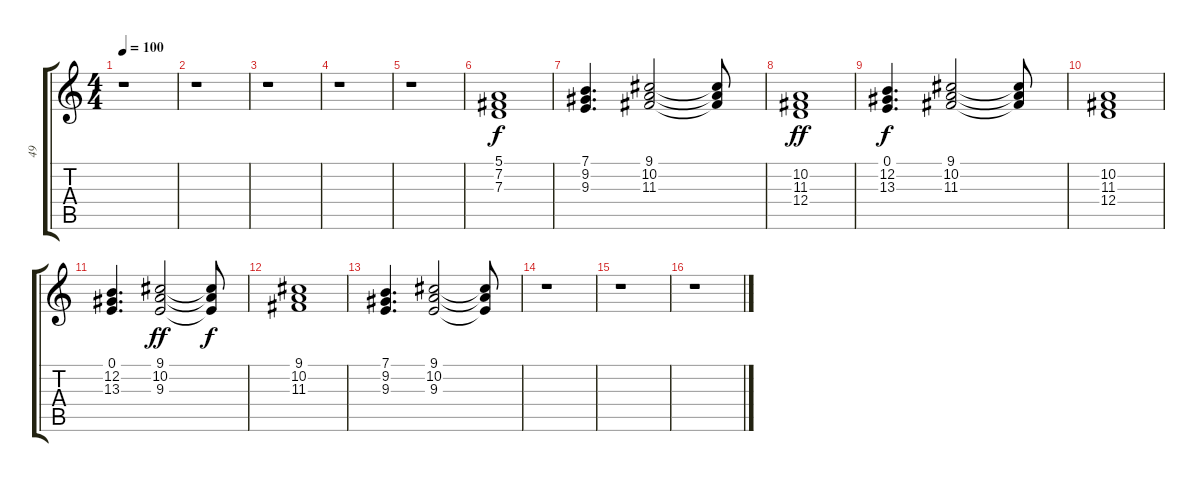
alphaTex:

\track ("49" "49") {instrument stringensemble1}
\staff {score tabs}
\tuning (E4 B3 G3 D3 A2 E2) {hide}
\ts (4 4)
\tempo 100
\clef g2
\ks c
r.1{dy f} |
r.1 |
r.1 |
r.1 |
r.1 |
(5.1 7.2 7.3).1{txt ""} |
(7.1 9.2 9.3).4{d} (9.1 10.2 11.3).2 (9.1{t} 10.2{t} 11.3{t}).8 |
(10.2 11.3 12.4).1{dy ff} |
(0.1 12.2 13.3).4{d dy f} (9.1 10.2 11.3).2 (9.1{t} 10.2{t} 11.3{t}).8 |
(10.2 11.3 12.4).1 |
(0.1 12.2 13.3).4{d} (9.1 10.2 9.3).2{dy ff} (9.1{t} 10.2{t} 9.3{t}).8{dy f} |
(9.1 10.2 11.3).1 |
(7.1 9.2 9.3).4{d} (9.1 10.2 9.3).2 (9.1{t} 10.2{t} 9.3{t}).8 |
r.1 |
r.1 |
r.1
